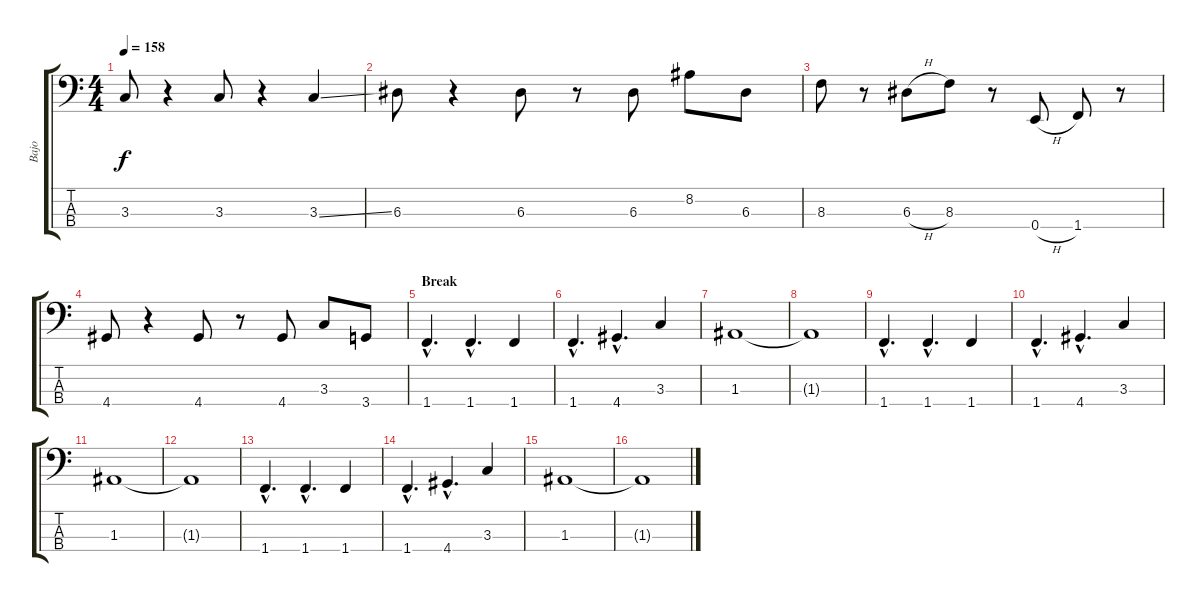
\track ("Bajo" "Bajo") {instrument electricbassfinger}
\staff {score tabs}
\tuning (G2 D2 A1 E1) {hide}
\ts (4 4)
\tempo 158
\clef f4
\ks c
3.3.8{dy f} r.4 3.3.8 r.4 3.3{ss}.4 |
6.3.8 r.4 6.3.8 r.8 6.3.8 8.2.8 6.3.8 |
8.3.8 r.8 6.3{h}.8 8.3.8 r.8 0.4{h}.8 1.4.8 r.8 |
4.4.8 r.4 4.4.8 r.8 4.4.8 3.3.8 3.4.8 |
\section ("" "Break")
1.4{hac}.4{d} 1.4{hac}.4{d} 1.4.4 |
1.4{hac}.4{d} 4.4{hac}.4{d} 3.3.4 |
1.3.1 |
1.3{t}.1 |
1.4{hac}.4{d} 1.4{hac}.4{d} 1.4.4 |
1.4{hac}.4{d} 4.4{hac}.4{d} 3.3.4 |
1.3.1 |
1.3{t}.1 |
1.4{hac}.4{d} 1.4{hac}.4{d} 1.4.4 |
1.4{hac}.4{d} 4.4{hac}.4{d} 3.3.4 |
1.3.1 |
1.3{t}.1
